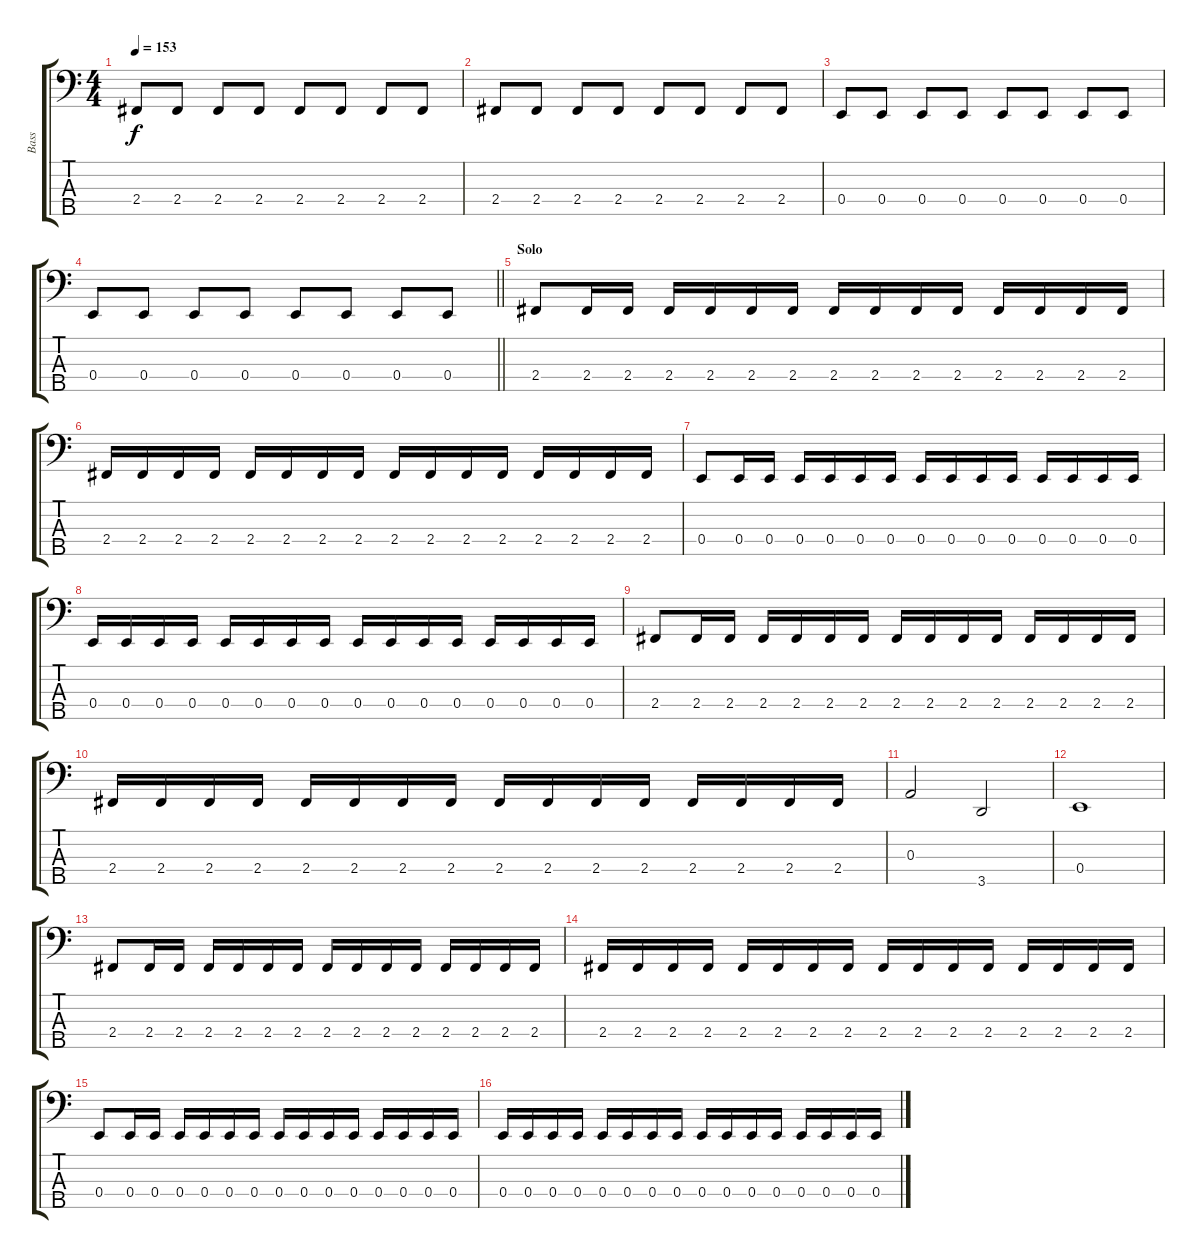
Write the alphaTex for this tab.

\track ("Bass" "Bass") {instrument electricbassfinger}
\staff {score tabs}
\tuning (G2 D2 A1 E1 B0) {hide}
\ts (4 4)
\tempo 153
\clef f4
\ks c
2.4.8{dy f} 2.4.8 2.4.8 2.4.8 2.4.8 2.4.8 2.4.8 2.4.8 |
2.4.8 2.4.8 2.4.8 2.4.8 2.4.8 2.4.8 2.4.8 2.4.8 |
0.4.8 0.4.8 0.4.8 0.4.8 0.4.8 0.4.8 0.4.8 0.4.8 |
\barLineRight lightlight
0.4.8 0.4.8 0.4.8 0.4.8 0.4.8 0.4.8 0.4.8 0.4.8 |
\section ("" "Solo")
2.4.8 2.4.16 2.4.16 2.4.16 2.4.16 2.4.16 2.4.16 2.4.16 2.4.16 2.4.16 2.4.16 2.4.16 2.4.16 2.4.16 2.4.16 |
2.4.16 2.4.16 2.4.16 2.4.16 2.4.16 2.4.16 2.4.16 2.4.16 2.4.16 2.4.16 2.4.16 2.4.16 2.4.16 2.4.16 2.4.16 2.4.16 |
0.4.8 0.4.16 0.4.16 0.4.16 0.4.16 0.4.16 0.4.16 0.4.16 0.4.16 0.4.16 0.4.16 0.4.16 0.4.16 0.4.16 0.4.16 |
0.4.16 0.4.16 0.4.16 0.4.16 0.4.16 0.4.16 0.4.16 0.4.16 0.4.16 0.4.16 0.4.16 0.4.16 0.4.16 0.4.16 0.4.16 0.4.16 |
2.4.8 2.4.16 2.4.16 2.4.16 2.4.16 2.4.16 2.4.16 2.4.16 2.4.16 2.4.16 2.4.16 2.4.16 2.4.16 2.4.16 2.4.16 |
2.4.16 2.4.16 2.4.16 2.4.16 2.4.16 2.4.16 2.4.16 2.4.16 2.4.16 2.4.16 2.4.16 2.4.16 2.4.16 2.4.16 2.4.16 2.4.16 |
0.3.2 3.5.2 |
0.4.1 |
2.4.8 2.4.16 2.4.16 2.4.16 2.4.16 2.4.16 2.4.16 2.4.16 2.4.16 2.4.16 2.4.16 2.4.16 2.4.16 2.4.16 2.4.16 |
2.4.16 2.4.16 2.4.16 2.4.16 2.4.16 2.4.16 2.4.16 2.4.16 2.4.16 2.4.16 2.4.16 2.4.16 2.4.16 2.4.16 2.4.16 2.4.16 |
0.4.8 0.4.16 0.4.16 0.4.16 0.4.16 0.4.16 0.4.16 0.4.16 0.4.16 0.4.16 0.4.16 0.4.16 0.4.16 0.4.16 0.4.16 |
0.4.16 0.4.16 0.4.16 0.4.16 0.4.16 0.4.16 0.4.16 0.4.16 0.4.16 0.4.16 0.4.16 0.4.16 0.4.16 0.4.16 0.4.16 0.4.16
